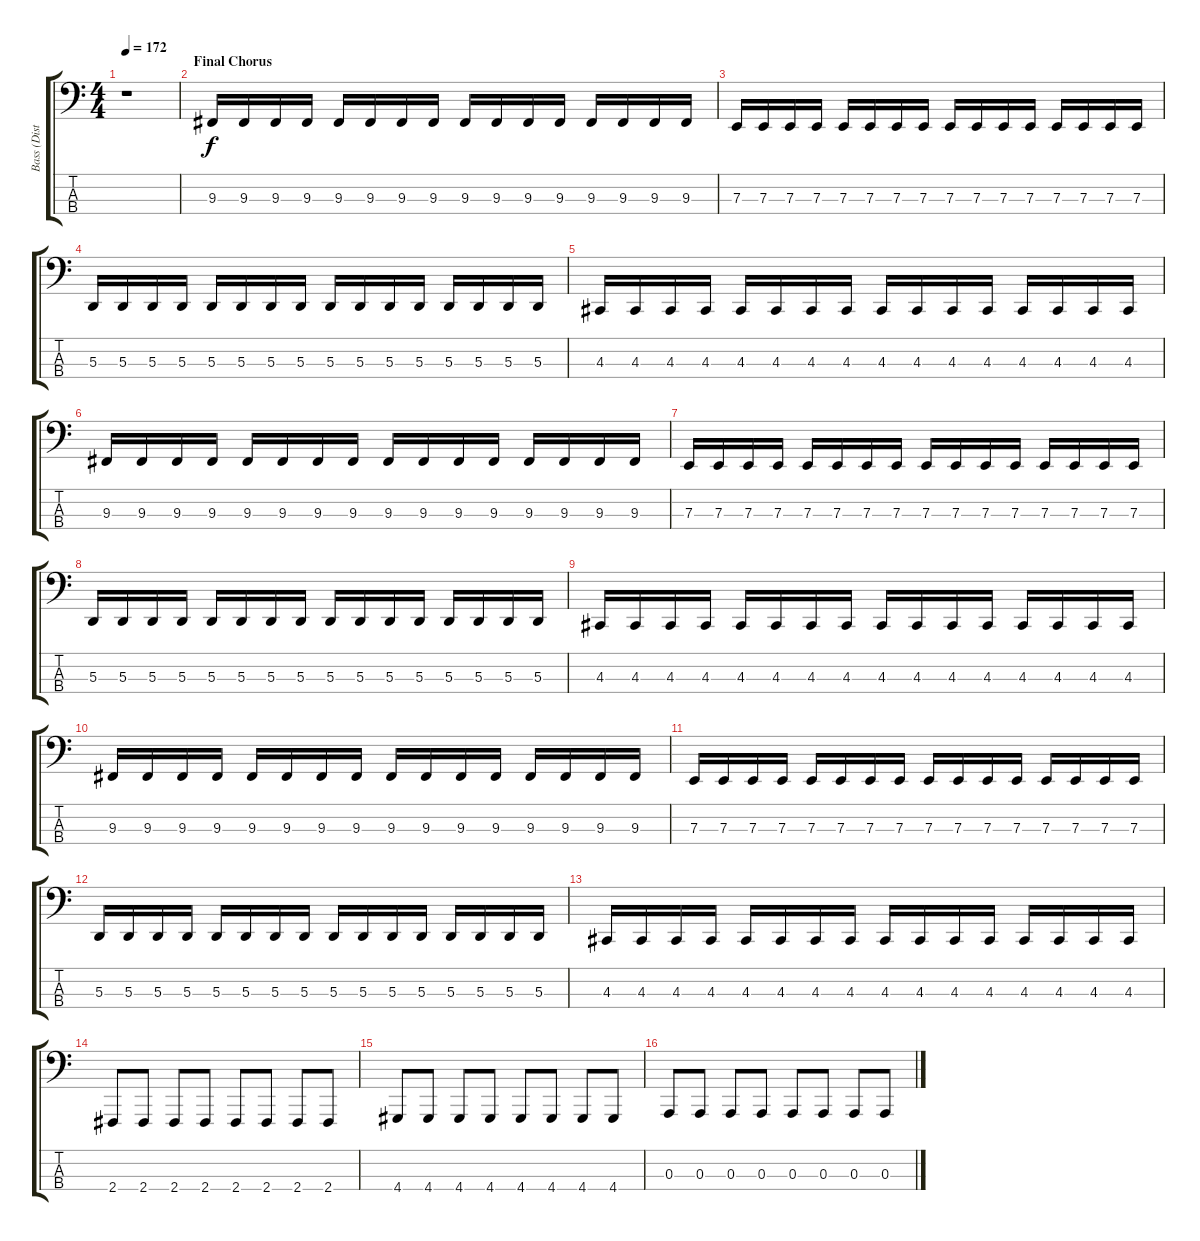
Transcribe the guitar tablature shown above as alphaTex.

\track ("Bass (Distorsion sound) - Drew Roulette" "Bass (Dist") {instrument lead8bassandlead}
\staff {score tabs}
\tuning (G2 D2 A1 E1) {hide}
\ts (4 4)
\tempo 172
\clef f4
\ks c
r.1{dy f} |
\section ("" "Final Chorus")
9.3.16 9.3.16 9.3.16 9.3.16 9.3.16 9.3.16 9.3.16 9.3.16 9.3.16 9.3.16 9.3.16 9.3.16 9.3.16 9.3.16 9.3.16 9.3.16 |
7.3.16 7.3.16 7.3.16 7.3.16 7.3.16 7.3.16 7.3.16 7.3.16 7.3.16 7.3.16 7.3.16 7.3.16 7.3.16 7.3.16 7.3.16 7.3.16 |
5.3.16 5.3.16 5.3.16 5.3.16 5.3.16 5.3.16 5.3.16 5.3.16 5.3.16 5.3.16 5.3.16 5.3.16 5.3.16 5.3.16 5.3.16 5.3.16 |
4.3.16 4.3.16 4.3.16 4.3.16 4.3.16 4.3.16 4.3.16 4.3.16 4.3.16 4.3.16 4.3.16 4.3.16 4.3.16 4.3.16 4.3.16 4.3.16 |
9.3.16 9.3.16 9.3.16 9.3.16 9.3.16 9.3.16 9.3.16 9.3.16 9.3.16 9.3.16 9.3.16 9.3.16 9.3.16 9.3.16 9.3.16 9.3.16 |
7.3.16 7.3.16 7.3.16 7.3.16 7.3.16 7.3.16 7.3.16 7.3.16 7.3.16 7.3.16 7.3.16 7.3.16 7.3.16 7.3.16 7.3.16 7.3.16 |
5.3.16 5.3.16 5.3.16 5.3.16 5.3.16 5.3.16 5.3.16 5.3.16 5.3.16 5.3.16 5.3.16 5.3.16 5.3.16 5.3.16 5.3.16 5.3.16 |
4.3.16 4.3.16 4.3.16 4.3.16 4.3.16 4.3.16 4.3.16 4.3.16 4.3.16 4.3.16 4.3.16 4.3.16 4.3.16 4.3.16 4.3.16 4.3.16 |
9.3.16 9.3.16 9.3.16 9.3.16 9.3.16 9.3.16 9.3.16 9.3.16 9.3.16 9.3.16 9.3.16 9.3.16 9.3.16 9.3.16 9.3.16 9.3.16 |
7.3.16 7.3.16 7.3.16 7.3.16 7.3.16 7.3.16 7.3.16 7.3.16 7.3.16 7.3.16 7.3.16 7.3.16 7.3.16 7.3.16 7.3.16 7.3.16 |
5.3.16 5.3.16 5.3.16 5.3.16 5.3.16 5.3.16 5.3.16 5.3.16 5.3.16 5.3.16 5.3.16 5.3.16 5.3.16 5.3.16 5.3.16 5.3.16 |
4.3.16 4.3.16 4.3.16 4.3.16 4.3.16 4.3.16 4.3.16 4.3.16 4.3.16 4.3.16 4.3.16 4.3.16 4.3.16 4.3.16 4.3.16 4.3.16 |
2.4.8 2.4.8 2.4.8 2.4.8 2.4.8 2.4.8 2.4.8 2.4.8 |
4.4.8 4.4.8 4.4.8 4.4.8 4.4.8 4.4.8 4.4.8 4.4.8 |
0.3.8 0.3.8 0.3.8 0.3.8 0.3.8 0.3.8 0.3.8 0.3.8
